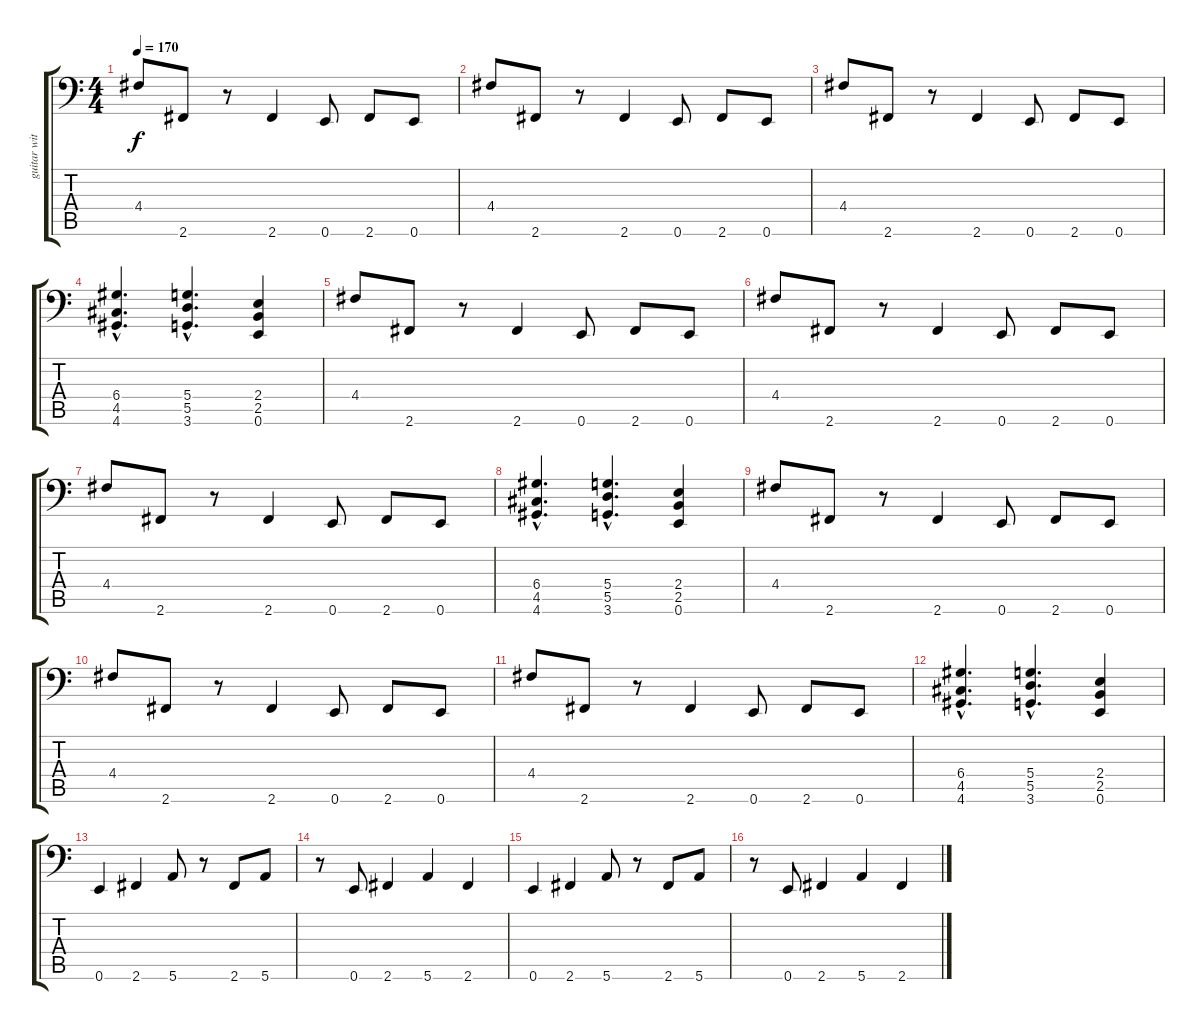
\track ("guitar with pitch 2" "guitar wit") {instrument distortionguitar}
\staff {score tabs}
\tuning (E3 B2 G2 D2 A1 E1) {hide}
\ts (4 4)
\tempo 170
\clef f4
\ks c
4.4.8{dy f} 2.6.8 r.8 2.6.4 0.6.8 2.6.8 0.6.8 |
4.4.8 2.6.8 r.8 2.6.4 0.6.8 2.6.8 0.6.8 |
4.4.8 2.6.8 r.8 2.6.4 0.6.8 2.6.8 0.6.8 |
(6.4{hac} 4.5{hac} 4.6{hac}).4{d} (5.4{hac} 5.5{hac} 3.6{hac}).4{d} (2.4 2.5 0.6).4 |
4.4.8 2.6.8 r.8 2.6.4 0.6.8 2.6.8 0.6.8 |
4.4.8 2.6.8 r.8 2.6.4 0.6.8 2.6.8 0.6.8 |
4.4.8 2.6.8 r.8 2.6.4 0.6.8 2.6.8 0.6.8 |
(6.4{hac} 4.5{hac} 4.6{hac}).4{d} (5.4{hac} 5.5{hac} 3.6{hac}).4{d} (2.4 2.5 0.6).4 |
4.4.8 2.6.8 r.8 2.6.4 0.6.8 2.6.8 0.6.8 |
4.4.8 2.6.8 r.8 2.6.4 0.6.8 2.6.8 0.6.8 |
4.4.8 2.6.8 r.8 2.6.4 0.6.8 2.6.8 0.6.8 |
(6.4{hac} 4.5{hac} 4.6{hac}).4{d} (5.4{hac} 5.5{hac} 3.6{hac}).4{d} (2.4 2.5 0.6).4 |
0.6.4 2.6.4 5.6.8 r.8 2.6.8 5.6.8 |
r.8 0.6.8 2.6.4 5.6.4 2.6.4 |
0.6.4 2.6.4 5.6.8 r.8 2.6.8 5.6.8 |
r.8 0.6.8 2.6.4 5.6.4 2.6.4
